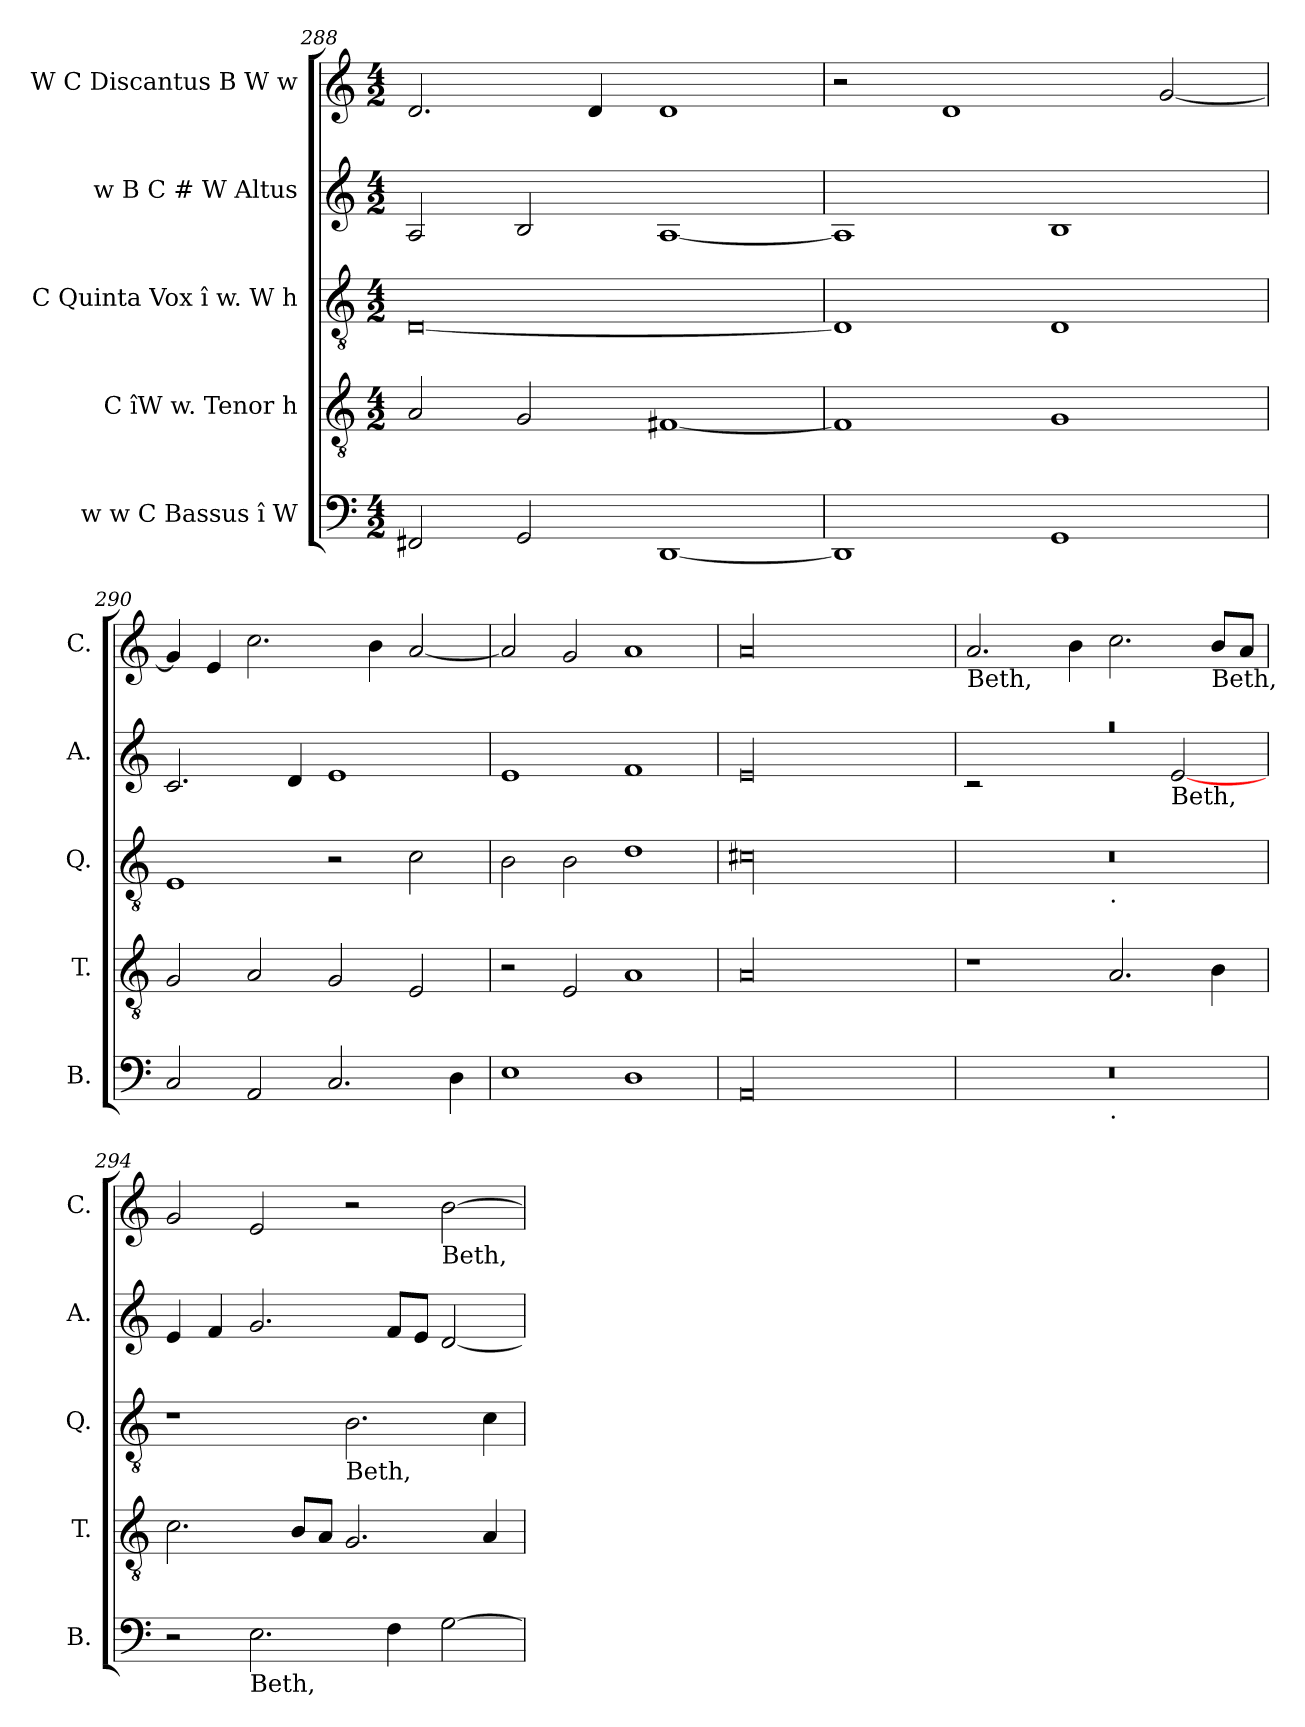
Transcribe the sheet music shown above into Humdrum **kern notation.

**kern	**kern	**kern	**kern	**kern
*part5	*part4	*part3	*part2	*part1
*staff5	*staff4	*staff3	*staff2	*staff1
*I"w w C Bassus î W	*I"C îW w. Tenor h	*I"C Quinta Vox î w. W h	*I"w B C # W Altus	*I"W C Discantus B W w
*I'B.	*I'T.	*I'Q.	*I'A.	*I'C.
!!LO:PB:g=z
*clefF4	*clefGv2	*clefGv2	*clefG2	*clefG2
*k[]	*k[]	*k[]	*k[]	*k[]
*C:	*C:	*C:	*C:	*C:
*M4/2	*M4/2	*M4/2	*M4/2	*M4/2
=288	=288	=288	=288	=288
2FF#X/	2A/	[<0D	2A/	2.d/
2GG/	2G/	.	2B/	.
.	.	.	.	4d/
[<1DD	[<1F#X	.	[<1A	1d
=289	=289	=289	=289	=289
1DD]	1F#]	1D]	1A]	2r
.	.	.	.	1d
1GG	1G	1D	1B	.
.	.	.	.	[<2g/
=290	=290	=290	=290	=290
2C/	2G/	1E	2.c/	4g/]
.	.	.	.	4e/
2AA/	2A/	.	.	2.cc\
.	.	.	4d/	.
2.C/	2G/	2r	1e	.
.	.	.	.	4b\
.	2E/	2c\	.	[<2a/
4D\	.	.	.	.
=291	=291	=291	=291	=291
1E	2r	2B\	1e	2a/]
.	2E/	2B\	.	2g/
1D	1A	1d	1f	1a
=292	=292	=292	=292	=292
00AA	00A	00c#X	00e	00a
!!LO:LB:g=z
=293	=293	=293	=293	=293
!	!	!	!	!LO:TX:b:t=Beth,
!	!	!	!LO:N:vis=1	!
*^	*	*^	*^	*
0r	1ryy	1r	0r	1ryy	0raa	2rc	2.a/
.	.	.	.	.	.	1ryy	.
.	.	.	.	.	.	.	4b\
!	!	!	!	!LO:TX:b:t=.	!	!	!
!	!LO:TX:b:t=.	!	!	!	!	!	!
.	1ryy	2.A/	.	1ryy	.	.	2.cc\
!	!	!	!	!	!	!LO:TX:b:t=Beth,	!
.	.	.	.	.	.	[<2e/	.
!	!	!	!	!	!	!	!LO:TX:b:t=Beth,
.	.	4B\	.	.	.	.	8b/L
.	.	.	.	.	.	.	8a/J
*	*	*	*v	*v	*	*	*
*v	*v	*	*	*v	*v	*
=294	=294	=294	=294	=294
2r	2.c\	1r	4e/	2g/
.	.	.	4f/	.
!LO:TX:b:t=Beth,	!	!	!	!
2.E\	.	.	2.g/	2e/
.	8B/L	.	.	.
.	8A/J	.	.	.
!	!	!LO:TX:b:t=Beth,	!	!
.	2.G/	2.B\	.	2r
4F\	.	.	8f/L	.
.	.	.	8e/J	.
!	!	!	!	!LO:TX:b:t=Beth,
[>2G\	.	.	[<2d/	[>2b\
.	4A/	4c\	.	.
=	=	=	=	=
*-	*-	*-	*-	*-
